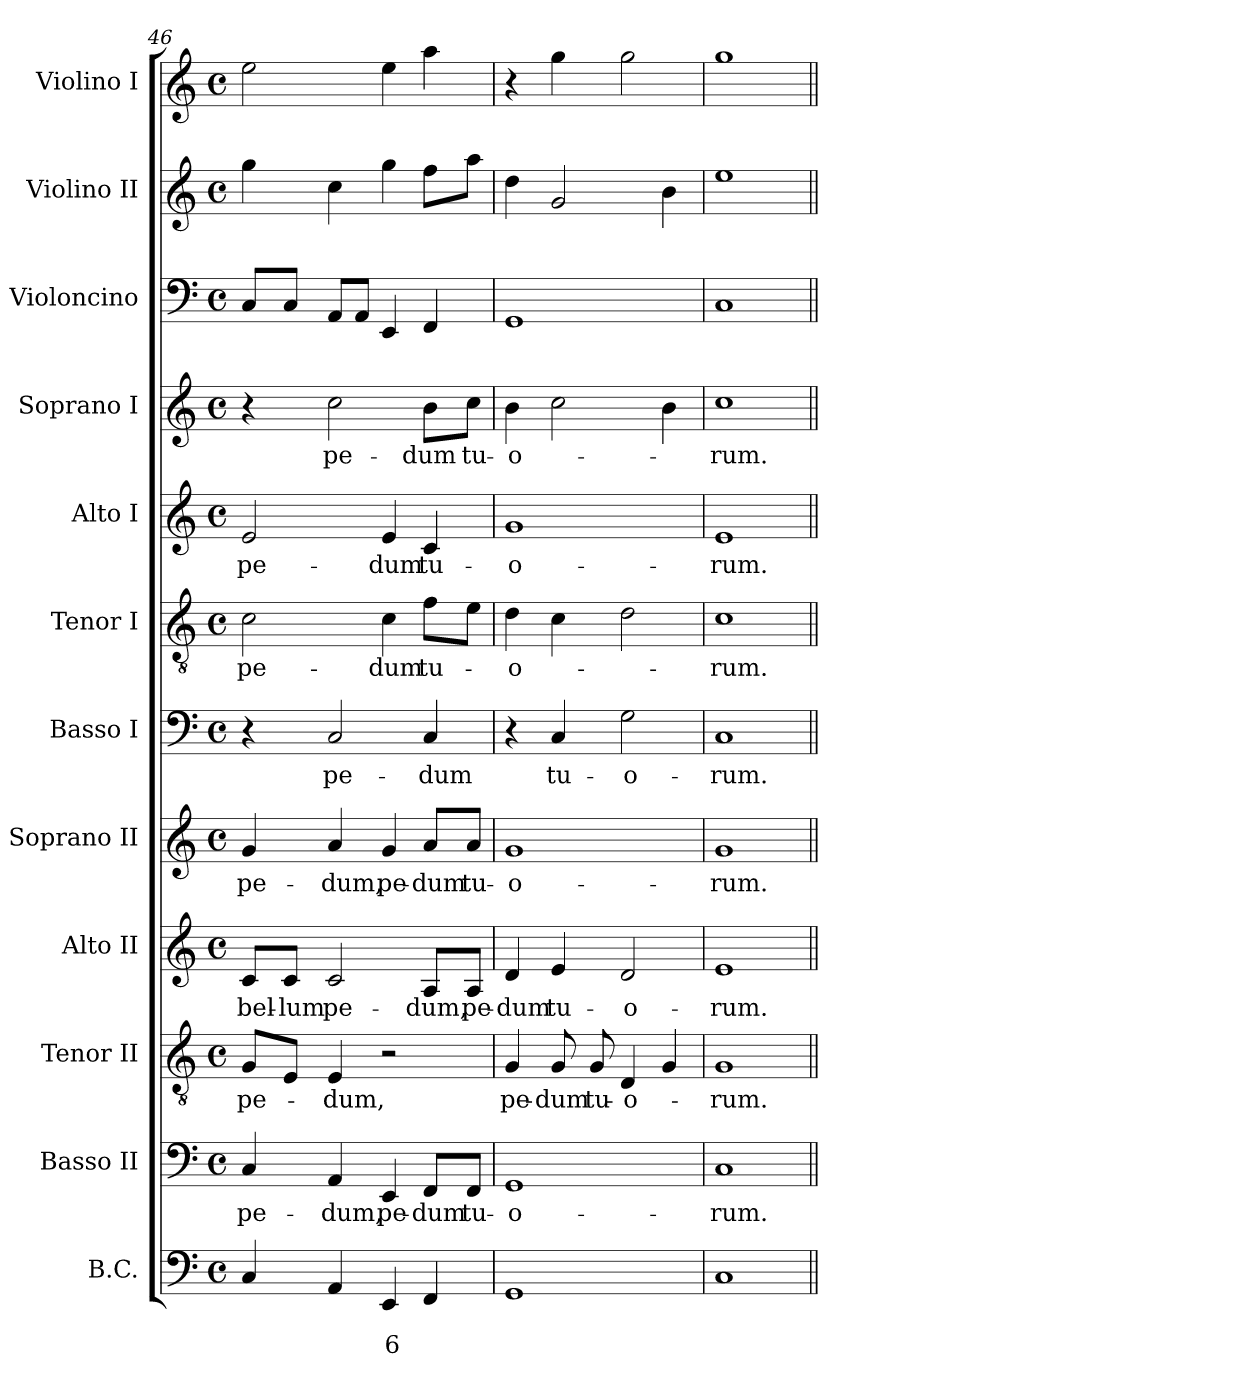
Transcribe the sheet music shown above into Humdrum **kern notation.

**kern	**text	**text	**kern	**text	**kern	**text	**kern	**text	**kern	**text	**kern	**text	**kern	**text	**kern	**text	**kern	**text	**kern	**kern	**kern
*part12	*part12	*part12	*part11	*part11	*part10	*part10	*part9	*part9	*part8	*part8	*part7	*part7	*part6	*part6	*part5	*part5	*part4	*part4	*part3	*part2	*part1
*staff12	*staff12	*staff12	*staff11	*staff11	*staff10	*staff10	*staff9	*staff9	*staff8	*staff8	*staff7	*staff7	*staff6	*staff6	*staff5	*staff5	*staff4	*staff4	*staff3	*staff2	*staff1
*I"B.C.	*	*	*I"Basso II	*	*I"Tenor II	*	*I"Alto II	*	*I"Soprano II	*	*I"Basso I	*	*I"Tenor I	*	*I"Alto I	*	*I"Soprano I	*	*I"Violoncino	*I"Violino II	*I"Violino I
*I'BC	*	*	*I'B 2	*	*I'T 2	*	*I'A 2	*	*I'S 2	*	*I'B 1	*	*I'T 1	*	*I'A 1	*	*I'S 1	*	*I'Vc.	*I'Vln. II	*I'Vln. I
*clefF4	*	*	*clefF4	*	*clefGv2	*	*clefG2	*	*clefG2	*	*clefF4	*	*clefGv2	*	*clefG2	*	*clefG2	*	*clefF4	*clefG2	*clefG2
*k[]	*	*	*k[]	*	*k[]	*	*k[]	*	*k[]	*	*k[]	*	*k[]	*	*k[]	*	*k[]	*	*k[]	*k[]	*k[]
*C:	*	*	*C:	*	*C:	*	*C:	*	*C:	*	*C:	*	*C:	*	*C:	*	*C:	*	*C:	*C:	*C:
*M4/4	*	*	*M4/4	*	*M4/4	*	*M4/4	*	*M4/4	*	*M4/4	*	*M4/4	*	*M4/4	*	*M4/4	*	*M4/4	*M4/4	*M4/4
*met(c)	*	*	*met(c)	*	*met(c)	*	*met(c)	*	*met(c)	*	*met(c)	*	*met(c)	*	*met(c)	*	*met(c)	*	*met(c)	*met(c)	*met(c)
=46	=46	=46	=46	=46	=46	=46	=46	=46	=46	=46	=46	=46	=46	=46	=46	=46	=46	=46	=46	=46	=46
!	!	!	!	!LO:LY:b	!	!	!	!	!	!	!	!	!	!	!	!	!	!	!	!	!
!	!	!	!	!	!	!LO:LY:b	!	!	!	!	!	!	!	!	!	!	!	!	!	!	!
!	!	!	!	!	!	!	!	!LO:LY:b	!	!	!	!	!	!	!	!	!	!	!	!	!
!	!	!	!	!	!	!	!	!	!	!LO:LY:b	!	!	!	!	!	!	!	!	!	!	!
!	!	!	!	!	!	!	!	!	!	!	!	!	!	!LO:LY:b	!	!	!	!	!	!	!
!	!	!	!	!	!	!	!	!	!	!	!	!	!	!	!	!LO:LY:b	!	!	!	!	!
4C/	.	.	4C/	pe-	8G/L	pe-	8c/L	-bel-	4g/	pe-	4r	.	2c\	pe-	2e/	pe-	4r	.	8C/L	4gg\	2ee\
!	!	!	!	!	!	!	!	!LO:LY:b	!	!	!	!	!	!	!	!	!	!	!	!	!
.	.	.	.	.	8E/J	.	8c/J	-lum	.	.	.	.	.	.	.	.	.	.	8C/J	.	.
!	!	!	!	!LO:LY:b	!	!	!	!	!	!	!	!	!	!	!	!	!	!	!	!	!
!	!	!	!	!	!	!LO:LY:b	!	!	!	!	!	!	!	!	!	!	!	!	!	!	!
!	!	!	!	!	!	!	!	!LO:LY:b	!	!	!	!	!	!	!	!	!	!	!	!	!
!	!	!	!	!	!	!	!	!	!	!LO:LY:b	!	!	!	!	!	!	!	!	!	!	!
!	!	!	!	!	!	!	!	!	!	!	!	!LO:LY:b	!	!	!	!	!	!	!	!	!
!	!	!	!	!	!	!	!	!	!	!	!	!	!	!	!	!	!	!LO:LY:b	!	!	!
4AA/	.	.	4AA/	-dum,	4E/	-dum,	2c/	pe-	4a/	-dum,	2C/	pe-	.	.	.	.	2cc\	pe-	8AA/L	4cc\	.
.	.	.	.	.	.	.	.	.	.	.	.	.	.	.	.	.	.	.	8AA/J	.	.
!	!	!LO:LY:b	!	!	!	!	!	!	!	!	!	!	!	!	!	!	!	!	!	!	!
!	!	!	!	!LO:LY:b	!	!	!	!	!	!	!	!	!	!	!	!	!	!	!	!	!
!	!	!	!	!	!	!	!	!	!	!LO:LY:b	!	!	!	!	!	!	!	!	!	!	!
!	!	!	!	!	!	!	!	!	!	!	!	!	!	!LO:LY:b	!	!	!	!	!	!	!
!	!	!	!	!	!	!	!	!	!	!	!	!	!	!	!	!LO:LY:b	!	!	!	!	!
4EE/	.	6	4EE/	pe-	2r	.	.	.	4g/	pe-	.	.	4c\	-dum	4e/	-dum	.	.	4EE/	4gg\	4ee\
!	!	!	!	!LO:LY:b	!	!	!	!	!	!	!	!	!	!	!	!	!	!	!	!	!
!	!	!	!	!	!	!	!	!LO:LY:b	!	!	!	!	!	!	!	!	!	!	!	!	!
!	!	!	!	!	!	!	!	!	!	!LO:LY:b	!	!	!	!	!	!	!	!	!	!	!
!	!	!	!	!	!	!	!	!	!	!	!	!LO:LY:b	!	!	!	!	!	!	!	!	!
!	!	!	!	!	!	!	!	!	!	!	!	!	!	!LO:LY:b	!	!	!	!	!	!	!
!	!	!	!	!	!	!	!	!	!	!	!	!	!	!	!	!LO:LY:b	!	!	!	!	!
!	!	!	!	!	!	!	!	!	!	!	!	!	!	!	!	!	!	!LO:LY:b	!	!	!
4FF/	.	.	8FF/L	-dum	.	.	8A/L	-dum,	8a/L	-dum	4C/	-dum	8f\L	tu-	4c/	tu-	8b\L	-dum	4FF/	8ff\L	4aa\
!	!	!	!	!LO:LY:b	!	!	!	!	!	!	!	!	!	!	!	!	!	!	!	!	!
!	!	!	!	!	!	!	!	!LO:LY:b	!	!	!	!	!	!	!	!	!	!	!	!	!
!	!	!	!	!	!	!	!	!	!	!LO:LY:b	!	!	!	!	!	!	!	!	!	!	!
!	!	!	!	!	!	!	!	!	!	!	!	!	!	!	!	!	!	!LO:LY:b	!	!	!
.	.	.	8FF/J	tu-	.	.	8A/J	pe-	8a/J	tu-	.	.	8e\J	.	.	.	8cc\J	tu-	.	8aa\J	.
=47	=47	=47	=47	=47	=47	=47	=47	=47	=47	=47	=47	=47	=47	=47	=47	=47	=47	=47	=47	=47	=47
*^	*	*	*	*	*	*	*	*	*	*	*	*	*	*	*	*	*	*	*	*	*
!	!	!	!	!	!LO:LY:b	!	!	!	!	!	!	!	!	!	!	!	!	!	!	!	!	!
!	!	!	!	!	!	!	!LO:LY:b	!	!	!	!	!	!	!	!	!	!	!	!	!	!	!
!	!	!	!	!	!	!	!	!	!LO:LY:b	!	!	!	!	!	!	!	!	!	!	!	!	!
!	!	!	!	!	!	!	!	!	!	!	!LO:LY:b	!	!	!	!	!	!	!	!	!	!	!
!	!	!	!	!	!	!	!	!	!	!	!	!	!	!	!LO:LY:b	!	!	!	!	!	!	!
!	!	!	!	!	!	!	!	!	!	!	!	!	!	!	!	!	!LO:LY:b	!	!	!	!	!
!	!	!	!	!	!	!	!	!	!	!	!	!	!	!	!	!	!	!	!LO:LY:b	!	!	!
1GG	4ryy	.	.	1GG	-o-	4G/	pe-	4d/	-dum	1g	-o-	4r	.	4d\	-o-	1g	-o-	4b\	-o-	1GG	4dd\	4r
!	!	!	!	!	!	!	!LO:LY:b	!	!	!	!	!	!	!	!	!	!	!	!	!	!	!
!	!	!	!	!	!	!	!	!	!LO:LY:b	!	!	!	!	!	!	!	!	!	!	!	!	!
!	!	!	!	!	!	!	!	!	!	!	!	!	!LO:LY:b	!	!	!	!	!	!	!	!	!
.	4ryy	.	.	.	.	8G/	-dum	4e/	tu-	.	.	4C/	tu-	4c\	.	.	.	2cc\	.	.	2g/	4gg\
!	!	!	!	!	!	!	!LO:LY:b	!	!	!	!	!	!	!	!	!	!	!	!	!	!	!
.	.	.	.	.	.	8G/	tu-	.	.	.	.	.	.	.	.	.	.	.	.	.	.	.
!	!	!	!	!	!	!	!LO:LY:b	!	!	!	!	!	!	!	!	!	!	!	!	!	!	!
!	!	!	!	!	!	!	!	!	!LO:LY:b	!	!	!	!	!	!	!	!	!	!	!	!	!
!	!	!	!	!	!	!	!	!	!	!	!	!	!LO:LY:b	!	!	!	!	!	!	!	!	!
.	2ryy	.	.	.	.	4D/	-o-	2d/	-o-	.	.	2G\	-o-	2d\	.	.	.	.	.	.	.	2gg\
.	.	.	.	.	.	4G/	.	.	.	.	.	.	.	.	.	.	.	4b\	.	.	4b\	.
*v	*v	*	*	*	*	*	*	*	*	*	*	*	*	*	*	*	*	*	*	*	*	*
=48	=48	=48	=48	=48	=48	=48	=48	=48	=48	=48	=48	=48	=48	=48	=48	=48	=48	=48	=48	=48	=48
!	!	!	!	!LO:LY:b	!	!	!	!	!	!	!	!	!	!	!	!	!	!	!	!	!
!	!	!	!	!	!	!LO:LY:b	!	!	!	!	!	!	!	!	!	!	!	!	!	!	!
!	!	!	!	!	!	!	!	!LO:LY:b	!	!	!	!	!	!	!	!	!	!	!	!	!
!	!	!	!	!	!	!	!	!	!	!LO:LY:b	!	!	!	!	!	!	!	!	!	!	!
!	!	!	!	!	!	!	!	!	!	!	!	!LO:LY:b	!	!	!	!	!	!	!	!	!
!	!	!	!	!	!	!	!	!	!	!	!	!	!	!LO:LY:b	!	!	!	!	!	!	!
!	!	!	!	!	!	!	!	!	!	!	!	!	!	!	!	!LO:LY:b	!	!	!	!	!
!	!	!	!	!	!	!	!	!	!	!	!	!	!	!	!	!	!	!LO:LY:b	!	!	!
1C	.	.	1C	-rum.	1G	-rum.	1e	-rum.	1g	-rum.	1C	-rum.	1c	-rum.	1e	-rum.	1cc	-rum.	1C	1ee	1gg
=||	=||	=||	=||	=||	=||	=||	=||	=||	=||	=||	=||	=||	=||	=||	=||	=||	=||	=||	=||	=||	=||
*-	*-	*-	*-	*-	*-	*-	*-	*-	*-	*-	*-	*-	*-	*-	*-	*-	*-	*-	*-	*-	*-
